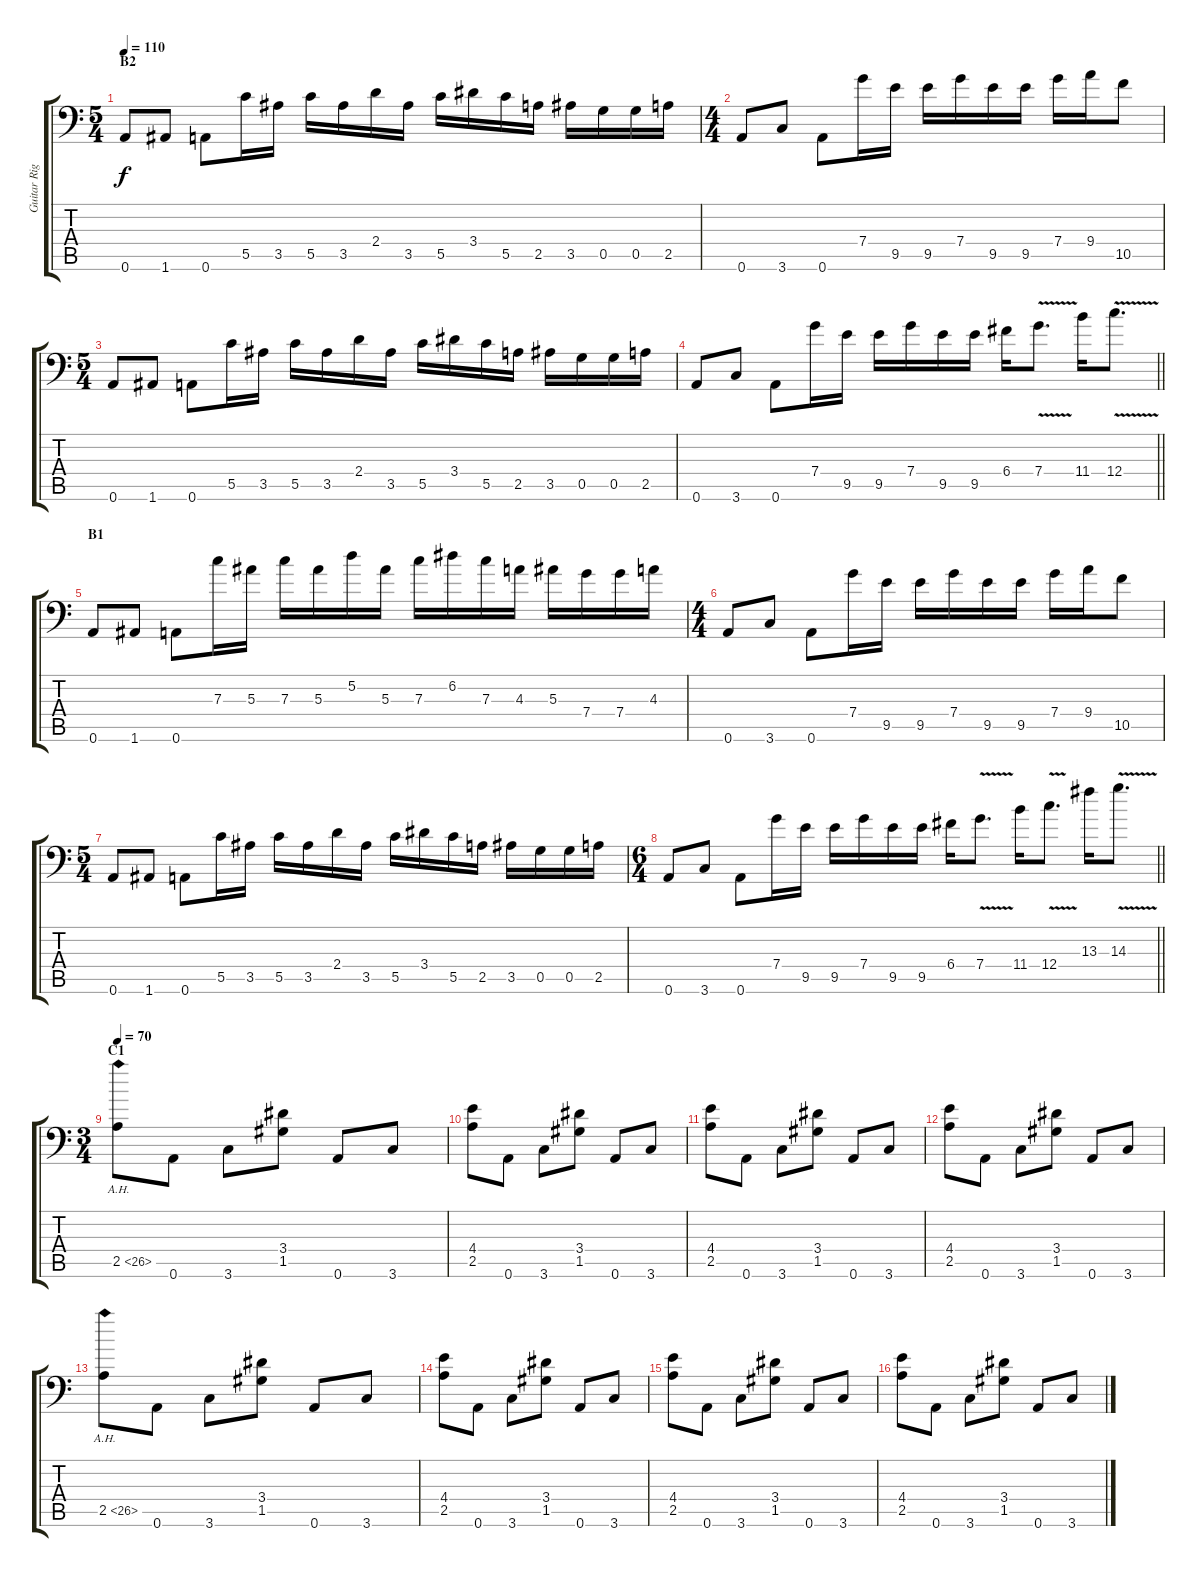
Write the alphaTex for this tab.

\track ("Guitar Right" "Guitar Rig") {instrument distortionguitar}
\staff {score tabs}
\tuning (D4 A3 F3 C3 G2 A1) {hide}
\ts (5 4)
\section ("" "B2")
\tempo 110
\clef f4
\ks c
0.6.8{dy f} 1.6.8 0.6.8 5.5.16 3.5.16 5.5.16 3.5.16 2.4.16 3.5.16 5.5.16 3.4.16 5.5.16 2.5.16 3.5.16 0.5.16 0.5.16 2.5.16 |
\ts (4 4)
0.6.8 3.6.8 0.6.8 7.4.16 9.5.16 9.5.16 7.4.16 9.5.16 9.5.16 7.4.16 9.4.16 10.5.8 |
\ts (5 4)
0.6.8 1.6.8 0.6.8 5.5.16 3.5.16 5.5.16 3.5.16 2.4.16 3.5.16 5.5.16 3.4.16 5.5.16 2.5.16 3.5.16 0.5.16 0.5.16 2.5.16 |
\barLineRight lightlight
0.6.8 3.6.8 0.6.8 7.4.16 9.5.16 9.5.16 7.4.16 9.5.16 9.5.16 6.4.16 7.4{v}.8{d} 11.4.16 12.4{v}.8{d} |
\section ("" "B1")
0.6.8 1.6.8 0.6.8 7.3.16 5.3.16 7.3.16 5.3.16 5.2.16 5.3.16 7.3.16 6.2.16 7.3.16 4.3.16 5.3.16 7.4.16 7.4.16 4.3.16 |
\ts (4 4)
0.6.8 3.6.8 0.6.8 7.4.16 9.5.16 9.5.16 7.4.16 9.5.16 9.5.16 7.4.16 9.4.16 10.5.8 |
\ts (5 4)
0.6.8 1.6.8 0.6.8 5.5.16 3.5.16 5.5.16 3.5.16 2.4.16 3.5.16 5.5.16 3.4.16 5.5.16 2.5.16 3.5.16 0.5.16 0.5.16 2.5.16 |
\ts (6 4)
\barLineRight lightlight
0.6.8 3.6.8 0.6.8 7.4.16 9.5.16 9.5.16 7.4.16 9.5.16 9.5.16 6.4.16 7.4{v}.8{d} 11.4.16 12.4{v}.8{d} 13.3.16 14.3{v}.8{d} |
\ts (3 4)
\section ("" "C1")
\tempo 70
2.5{ah 24}.8 0.6.8 3.6.8 (3.4 1.5).8 0.6.8 3.6.8 |
(4.4 2.5).8 0.6.8 3.6.8 (3.4 1.5).8 0.6.8 3.6.8 |
(4.4 2.5).8 0.6.8 3.6.8 (3.4 1.5).8 0.6.8 3.6.8 |
(4.4 2.5).8 0.6.8 3.6.8 (3.4 1.5).8 0.6.8 3.6.8 |
2.5{ah 24}.8 0.6.8 3.6.8 (3.4 1.5).8 0.6.8 3.6.8 |
(4.4 2.5).8 0.6.8 3.6.8 (3.4 1.5).8 0.6.8 3.6.8 |
(4.4 2.5).8 0.6.8 3.6.8 (3.4 1.5).8 0.6.8 3.6.8 |
(4.4 2.5).8 0.6.8 3.6.8 (3.4 1.5).8 0.6.8 3.6.8
